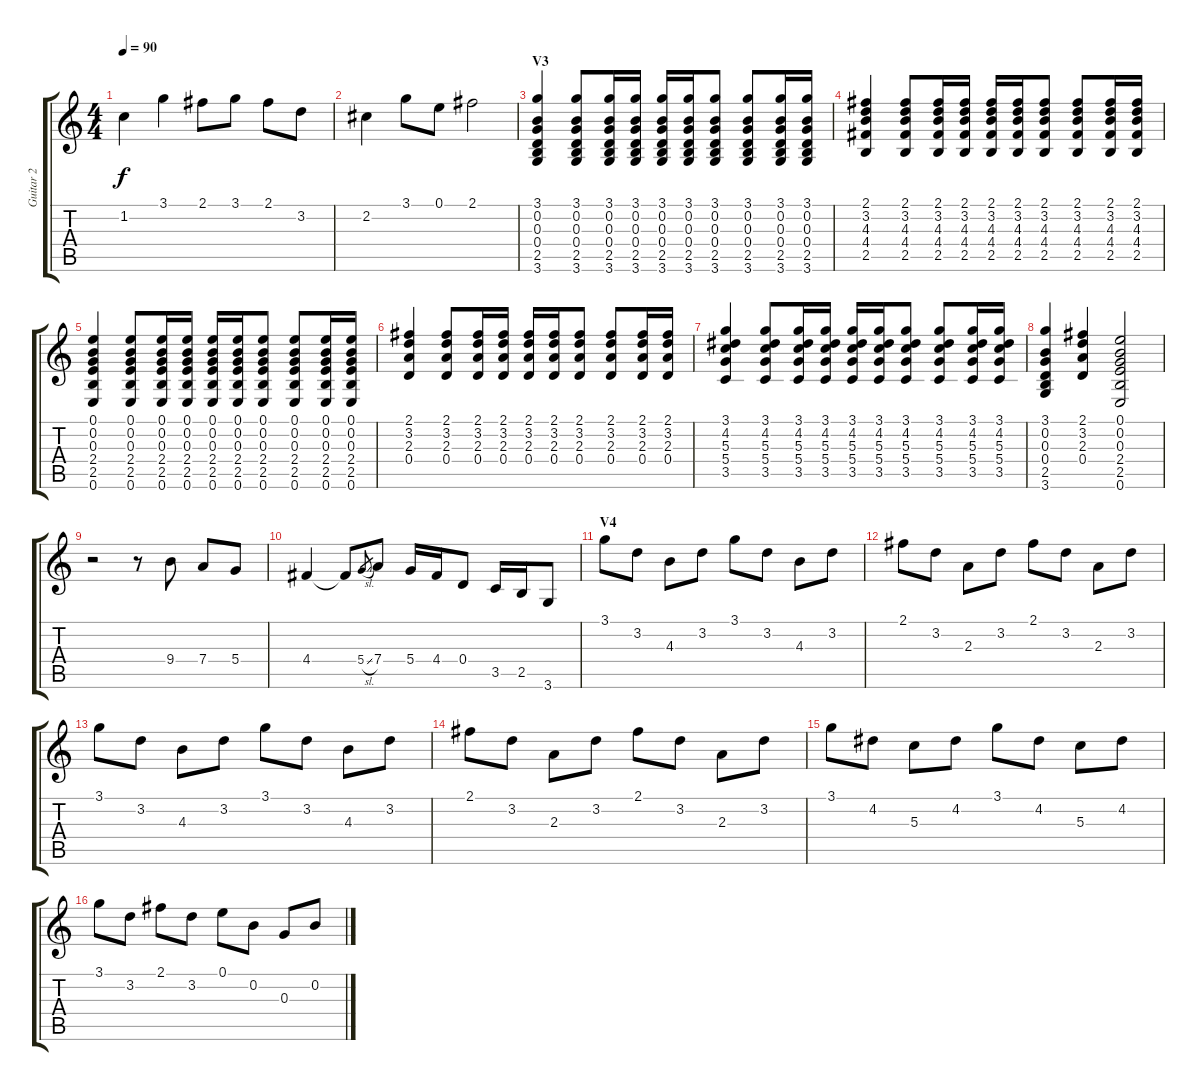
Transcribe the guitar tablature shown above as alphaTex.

\track ("Guitar 2" "Guitar 2") {instrument overdrivenguitar}
\staff {score tabs}
\tuning (E4 B3 G3 D3 A2 E2) {hide}
\ts (4 4)
\tempo 90
\clef g2
\ks c
1.2.4{dy f} 3.1.4 2.1.8 3.1.8 2.1.8 3.2.8 |
2.2.4 3.1.8 0.1.8 2.1.2 |
\section ("" "V3")
(3.1 0.2 0.3 0.4 2.5 3.6).4{instrument acousticguitarsteel} (3.1 0.2 0.3 0.4 2.5 3.6).8 (3.1 0.2 0.3 0.4 2.5 3.6).16 (3.1 0.2 0.3 0.4 2.5 3.6).16 (3.1 0.2 0.3 0.4 2.5 3.6).16 (3.1 0.2 0.3 0.4 2.5 3.6).16 (3.1 0.2 0.3 0.4 2.5 3.6).8 (3.1 0.2 0.3 0.4 2.5 3.6).8 (3.1 0.2 0.3 0.4 2.5 3.6).16 (3.1 0.2 0.3 0.4 2.5 3.6).16 |
(2.1 3.2 4.3 4.4 2.5).4 (2.1 3.2 4.3 4.4 2.5).8 (2.1 3.2 4.3 4.4 2.5).16 (2.1 3.2 4.3 4.4 2.5).16 (2.1 3.2 4.3 4.4 2.5).16 (2.1 3.2 4.3 4.4 2.5).16 (2.1 3.2 4.3 4.4 2.5).8 (2.1 3.2 4.3 4.4 2.5).8 (2.1 3.2 4.3 4.4 2.5).16 (2.1 3.2 4.3 4.4 2.5).16 |
(0.1 0.2 0.3 2.4 2.5 0.6).4 (0.1 0.2 0.3 2.4 2.5 0.6).8 (0.1 0.2 0.3 2.4 2.5 0.6).16 (0.1 0.2 0.3 2.4 2.5 0.6).16 (0.1 0.2 0.3 2.4 2.5 0.6).16 (0.1 0.2 0.3 2.4 2.5 0.6).16 (0.1 0.2 0.3 2.4 2.5 0.6).8 (0.1 0.2 0.3 2.4 2.5 0.6).8 (0.1 0.2 0.3 2.4 2.5 0.6).16 (0.1 0.2 0.3 2.4 2.5 0.6).16 |
(2.1 3.2 2.3 0.4).4 (2.1 3.2 2.3 0.4).8 (2.1 3.2 2.3 0.4).16 (2.1 3.2 2.3 0.4).16 (2.1 3.2 2.3 0.4).16 (2.1 3.2 2.3 0.4).16 (2.1 3.2 2.3 0.4).8 (2.1 3.2 2.3 0.4).8 (2.1 3.2 2.3 0.4).16 (2.1 3.2 2.3 0.4).16 |
(3.1 4.2 5.3 5.4 3.5).4 (3.1 4.2 5.3 5.4 3.5).8 (3.1 4.2 5.3 5.4 3.5).16 (3.1 4.2 5.3 5.4 3.5).16 (3.1 4.2 5.3 5.4 3.5).16 (3.1 4.2 5.3 5.4 3.5).16 (3.1 4.2 5.3 5.4 3.5).8 (3.1 4.2 5.3 5.4 3.5).8 (3.1 4.2 5.3 5.4 3.5).16 (3.1 4.2 5.3 5.4 3.5).16 |
(3.1 0.2 0.3 0.4 2.5 3.6).4 (2.1 3.2 2.3 0.4).4 (0.1 0.2 0.3 2.4 2.5 0.6).2 |
r.2{instrument overdrivenguitar} r.8 9.4.8 7.4.8 5.4.8 |
4.4.4 4.4{t}.8 5.4{sl}.8{gr} 7.4.8 5.4.16 4.4.16 0.4.8 3.5.16 2.5.16 3.6.8 |
\section ("" "V4")
3.1.8 3.2.8 4.3.8 3.2.8 3.1.8 3.2.8 4.3.8 3.2.8 |
2.1.8 3.2.8 2.3.8 3.2.8 2.1.8 3.2.8 2.3.8 3.2.8 |
3.1.8 3.2.8 4.3.8 3.2.8 3.1.8 3.2.8 4.3.8 3.2.8 |
2.1.8 3.2.8 2.3.8 3.2.8 2.1.8 3.2.8 2.3.8 3.2.8 |
3.1.8 4.2.8 5.3.8 4.2.8 3.1.8 4.2.8 5.3.8 4.2.8 |
3.1.8 3.2.8 2.1.8 3.2.8 0.1.8 0.2.8 0.3.8 0.2.8
